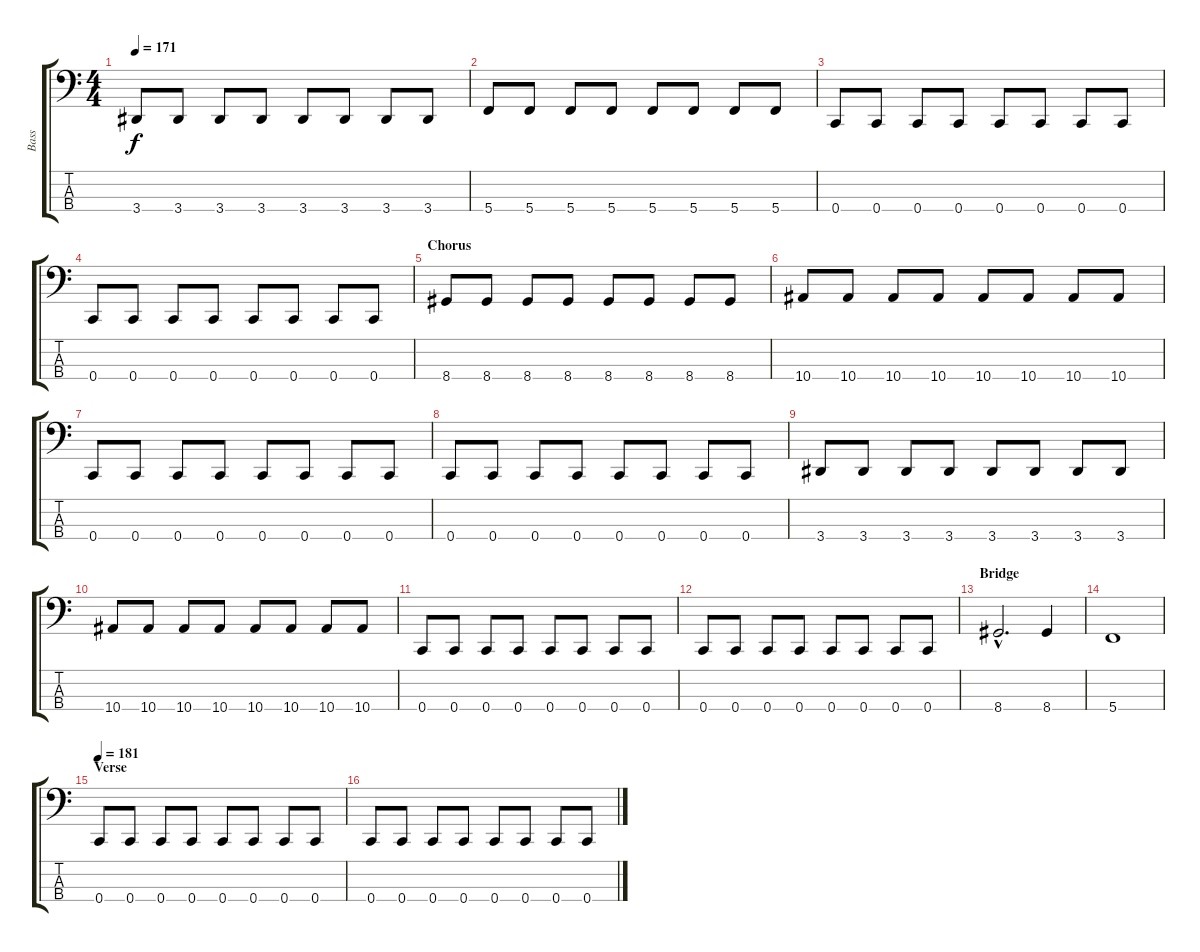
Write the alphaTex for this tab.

\track ("Bass" "Bass") {instrument electricbasspick}
\staff {score tabs}
\tuning (F2 C2 G1 C1) {hide}
\ts (4 4)
\tempo 171
\clef f4
\ks c
3.4.8{dy f} 3.4.8 3.4.8 3.4.8 3.4.8 3.4.8 3.4.8 3.4.8 |
5.4.8 5.4.8 5.4.8 5.4.8 5.4.8 5.4.8 5.4.8 5.4.8 |
0.4.8 0.4.8 0.4.8 0.4.8 0.4.8 0.4.8 0.4.8 0.4.8 |
0.4.8 0.4.8 0.4.8 0.4.8 0.4.8 0.4.8 0.4.8 0.4.8 |
\section ("" "Chorus")
8.4.8 8.4.8 8.4.8 8.4.8 8.4.8 8.4.8 8.4.8 8.4.8 |
10.4.8 10.4.8 10.4.8 10.4.8 10.4.8 10.4.8 10.4.8 10.4.8 |
0.4.8 0.4.8 0.4.8 0.4.8 0.4.8 0.4.8 0.4.8 0.4.8 |
0.4.8 0.4.8 0.4.8 0.4.8 0.4.8 0.4.8 0.4.8 0.4.8 |
3.4.8 3.4.8 3.4.8 3.4.8 3.4.8 3.4.8 3.4.8 3.4.8 |
10.4.8 10.4.8 10.4.8 10.4.8 10.4.8 10.4.8 10.4.8 10.4.8 |
0.4.8 0.4.8 0.4.8 0.4.8 0.4.8 0.4.8 0.4.8 0.4.8 |
0.4.8 0.4.8 0.4.8 0.4.8 0.4.8 0.4.8 0.4.8 0.4.8 |
\section ("" "Bridge")
8.4{hac}.2{d} 8.4.4 |
5.4.1 |
\section ("" "Verse")
\tempo 181
0.4.8 0.4.8 0.4.8 0.4.8 0.4.8 0.4.8 0.4.8 0.4.8 |
0.4.8 0.4.8 0.4.8 0.4.8 0.4.8 0.4.8 0.4.8 0.4.8
